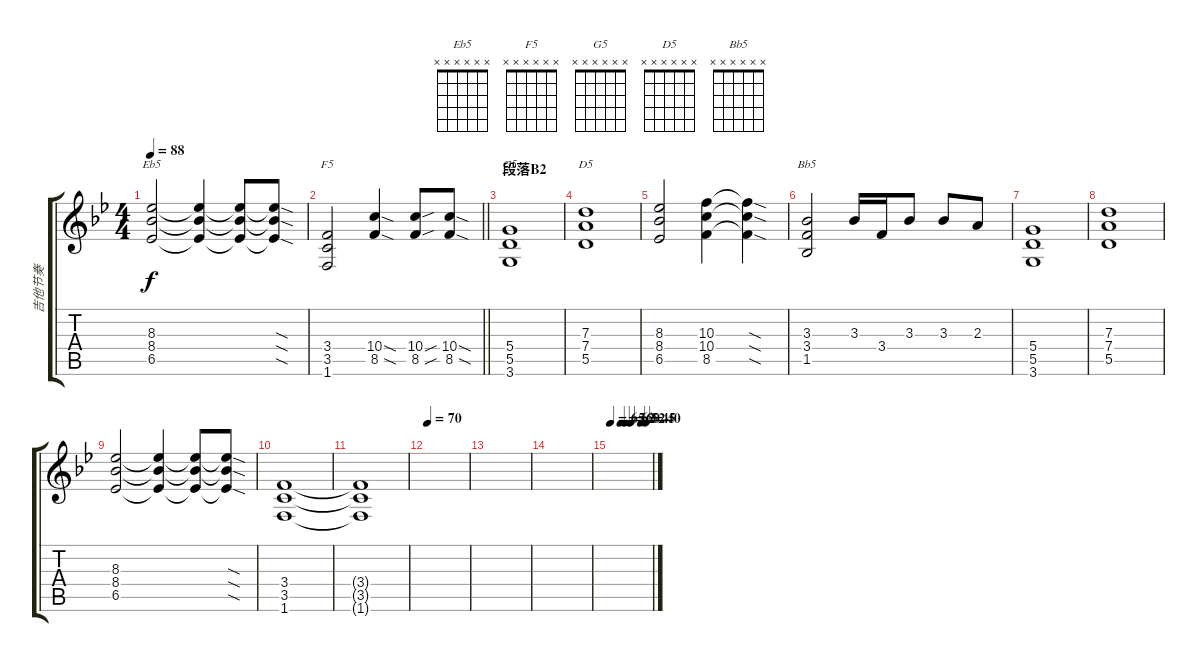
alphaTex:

\track ("吉他节奏" "吉他节奏") {instrument distortionguitar}
\staff {score tabs}
\tuning (E4 B3 G3 D3 A2 E2) {hide}
\chord ("Eb5" x x x x x x)
\chord ("F5" x x x x x x)
\chord ("G5" x x x x x x)
\chord ("D5" x x x x x x)
\chord ("Bb5" x x x x x x)
\ts (4 4)
\tempo 88
\clef g2
\ks bb
(8.3 8.4 6.5).2{ch "Eb5" dy f} (8.3{t} 8.4{t} 6.5{t}).4 (8.3{t} 8.4{t} 6.5{t}).8 (8.3{sod t} 8.4{sod t} 6.5{sod t}).8 |
\barLineRight lightlight
(3.4 3.5 1.6).2{ch "F5"} (10.4{sod} 8.5{sod}).4 (10.4{sou} 8.5{sou}).8 (10.4{sod} 8.5{sod}).8 |
\section ("" "段落B2")
(5.4 5.5 3.6).1{ch "G5"} |
(7.3 7.4 5.5).1{ch "D5"} |
(8.3 8.4 6.5).2 (10.3 10.4 8.5).4 (10.3{sod t} 10.4{sod t} 8.5{sod t}).4 |
(3.3 3.4 1.5).2{ch "Bb5"} 3.3.16 3.4.16 3.3.8 3.3.8 2.3.8 |
(5.4 5.5 3.6).1 |
(7.3 7.4 5.5).1 |
(8.3 8.4 6.5).2 (8.3{t} 8.4{t} 6.5{t}).4 (8.3{t} 8.4{t} 6.5{t}).8 (8.3{sod t} 8.4{sod t} 6.5{sod t}).8 |
(3.4 3.5 1.6).1 |
(3.4{t} 3.5{t} 1.6{t}).1 |
\tempo 70
|
|
|
\tempo 65
\tempo (62 0.25)
\tempo (60 0.375)
\tempo (52 0.5)
\tempo (45 0.75)
\tempo (40 0.875)
